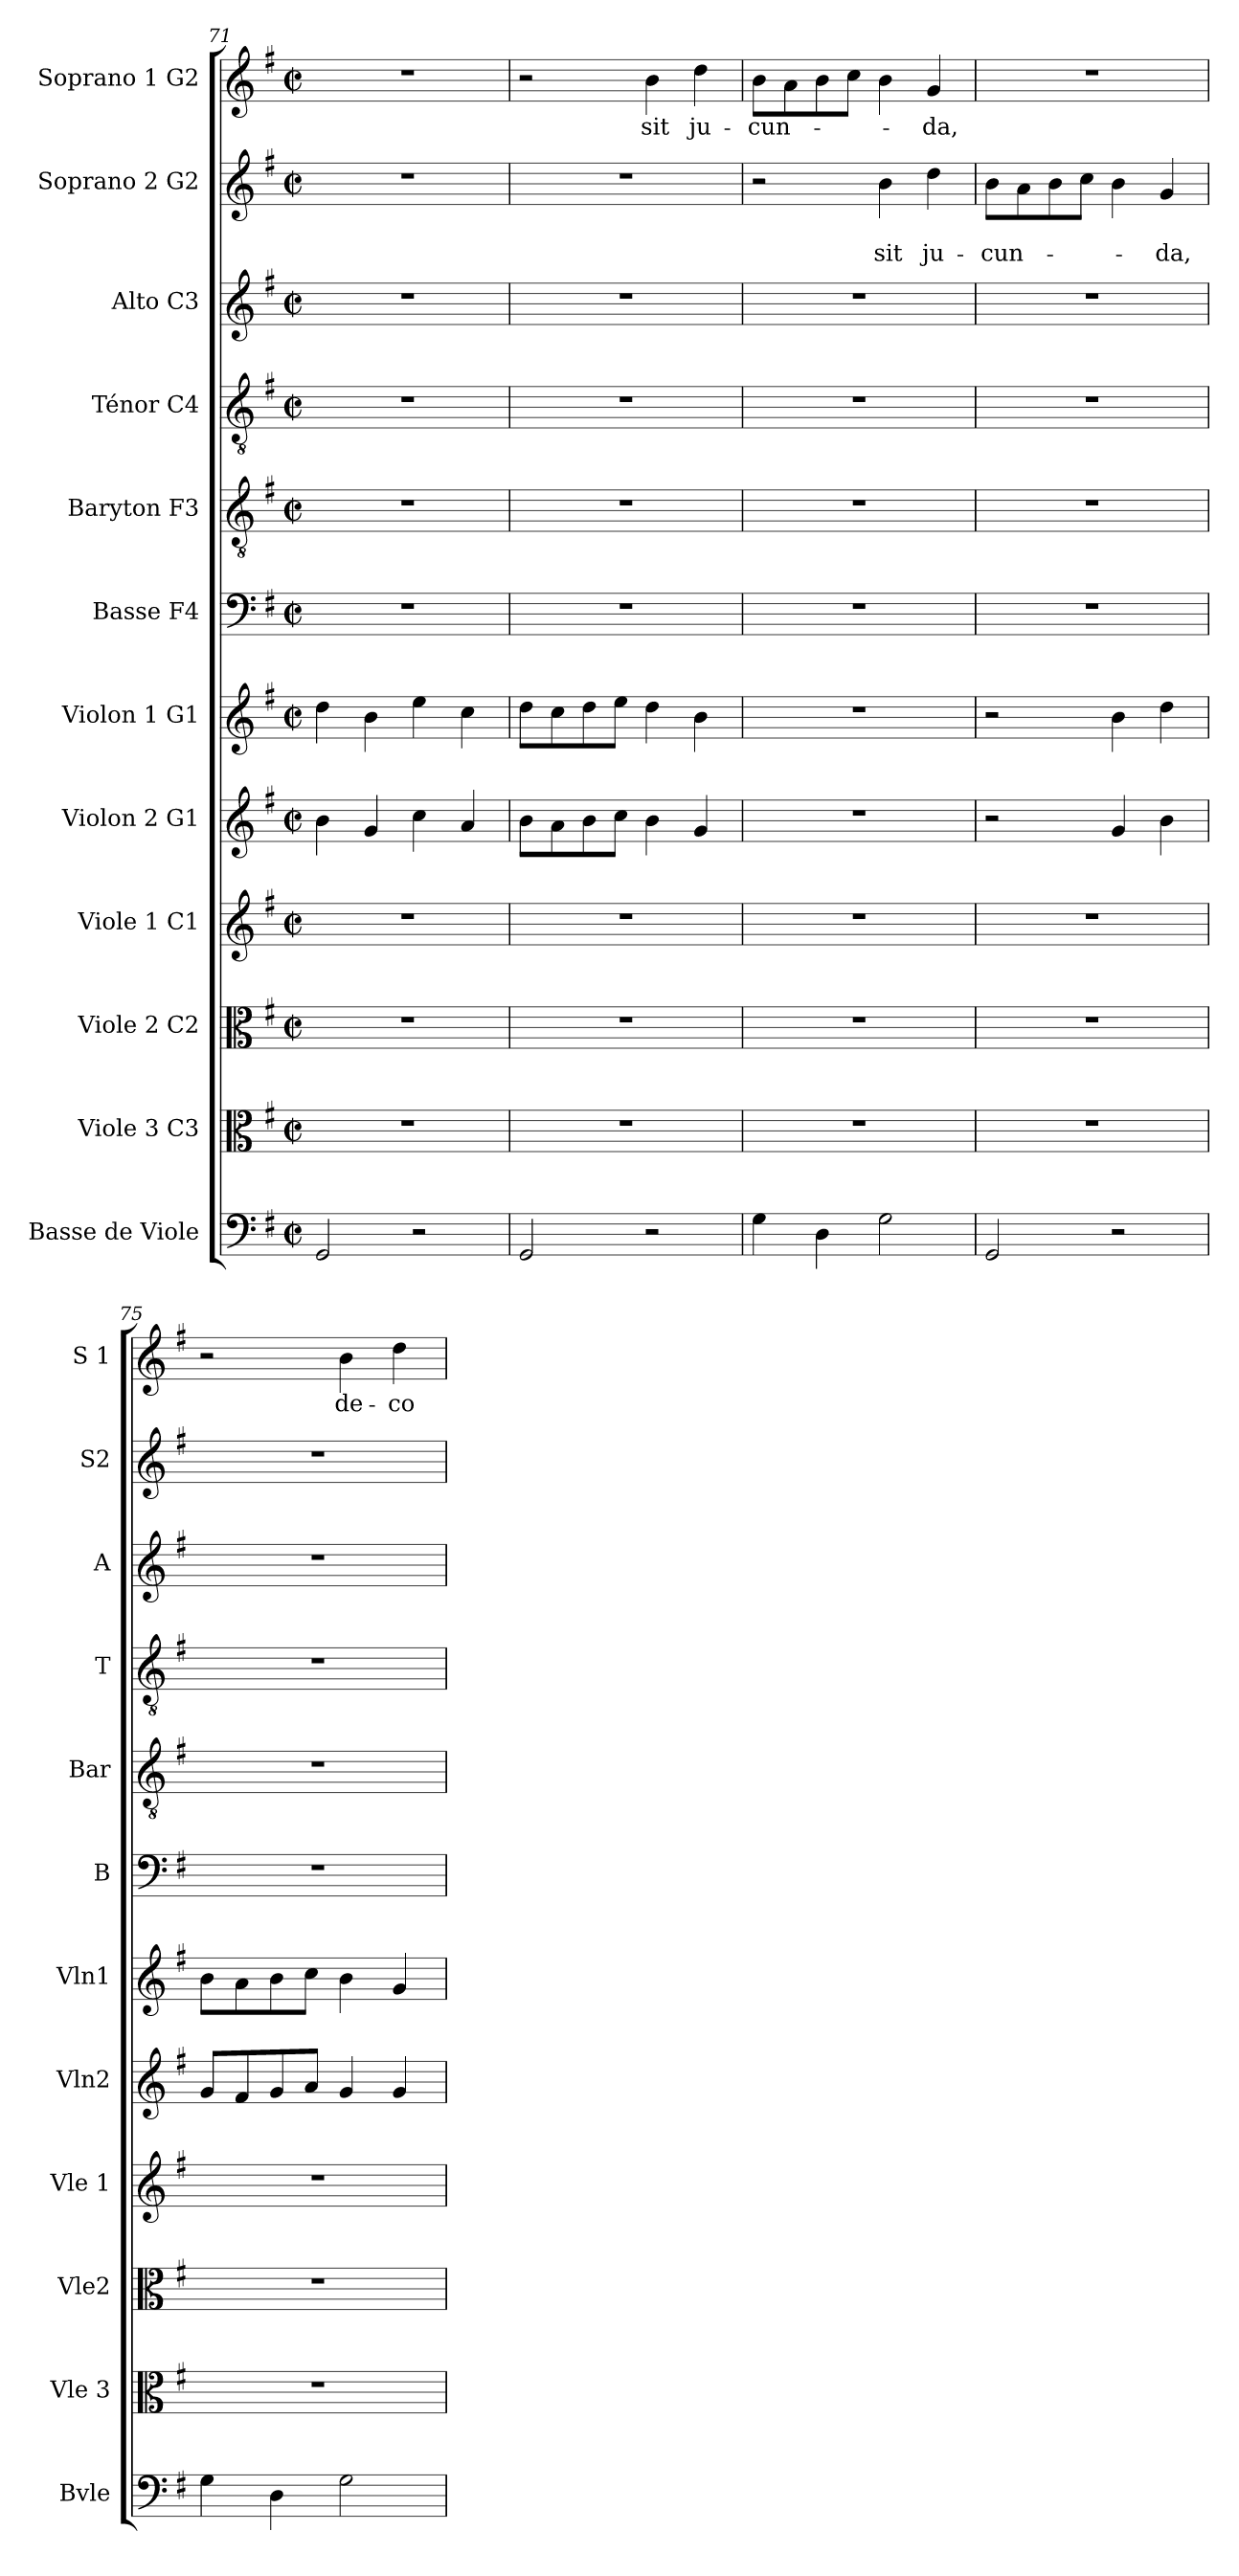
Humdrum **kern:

**kern	**kern	**kern	**kern	**kern	**kern	**kern	**kern	**kern	**kern	**kern	**text	**text	**kern	**text
*part12	*part11	*part10	*part9	*part8	*part7	*part6	*part5	*part4	*part3	*part2	*part2	*part2	*part1	*part1
*staff12	*staff11	*staff10	*staff9	*staff8	*staff7	*staff6	*staff5	*staff4	*staff3	*staff2	*staff2	*staff2	*staff1	*staff1
*I"Basse de Viole	*I"Viole 3 C3	*I"Viole 2 C2	*I"Viole 1 C1	*I"Violon 2 G1	*I"Violon 1 G1	*I"Basse F4	*I"Baryton F3	*I"Ténor C4	*I"Alto C3	*I"Soprano 2 G2	*	*	*I"Soprano 1 G2	*
*I'Bvle	*I'Vle 3	*I'Vle2	*I'Vle 1	*I'Vln2	*I'Vln1	*I'B	*I'Bar	*I'T	*I'A	*I'S2	*	*	*I'S 1	*
*clefF4	*clefC3	*clefC3	*clefG2	*clefG2	*clefG2	*clefF4	*clefGv2	*clefGv2	*clefG2	*clefG2	*	*	*clefG2	*
*ITrd7c12	*	*	*	*	*	*	*	*	*	*	*	*	*	*
*k[f#]	*k[f#]	*k[f#]	*k[f#]	*k[f#]	*k[f#]	*k[f#]	*k[f#]	*k[f#]	*k[f#]	*k[f#]	*	*	*k[f#]	*
*G:	*G:	*G:	*G:	*G:	*G:	*G:	*G:	*G:	*G:	*G:	*	*	*G:	*
*M2/2	*M2/2	*M2/2	*M2/2	*M2/2	*M2/2	*M2/2	*M2/2	*M2/2	*M2/2	*M2/2	*	*	*M2/2	*
*met(c|)	*met(c|)	*met(c|)	*met(c|)	*met(c|)	*met(c|)	*met(c|)	*met(c|)	*met(c|)	*met(c|)	*met(c|)	*	*	*met(c|)	*
=71	=71	=71	=71	=71	=71	=71	=71	=71	=71	=71	=71	=71	=71	=71
2GGG/	1r	1r	1r	4b\	4dd\	1r	1r	1r	1r	1r	.	.	1r	.
.	.	.	.	4g/	4b\	.	.	.	.	.	.	.	.	.
2r	.	.	.	4cc\	4ee\	.	.	.	.	.	.	.	.	.
.	.	.	.	4a/	4cc\	.	.	.	.	.	.	.	.	.
=72	=72	=72	=72	=72	=72	=72	=72	=72	=72	=72	=72	=72	=72	=72
2GGG/	1r	1r	1r	8b\L	8dd\L	1r	1r	1r	1r	1r	.	.	2r	.
.	.	.	.	8a\	8cc\	.	.	.	.	.	.	.	.	.
.	.	.	.	8b\	8dd\	.	.	.	.	.	.	.	.	.
.	.	.	.	8cc\J	8ee\J	.	.	.	.	.	.	.	.	.
!	!	!	!	!	!	!	!	!	!	!	!	!	!	!LO:LY:b
2r	.	.	.	4b\	4dd\	.	.	.	.	.	.	.	4b\	sit
!	!	!	!	!	!	!	!	!	!	!	!	!	!	!LO:LY:b
.	.	.	.	4g/	4b\	.	.	.	.	.	.	.	4dd\	ju-
!!LO:LB:g=z
=73	=73	=73	=73	=73	=73	=73	=73	=73	=73	=73	=73	=73	=73	=73
!	!	!	!	!	!	!	!	!	!	!	!	!	!	!LO:LY:b
4GG\	1r	1r	1r	1r	1r	1r	1r	1r	1r	2r	.	.	8b\L	-cun-
.	.	.	.	.	.	.	.	.	.	.	.	.	8a\	.
4DD\	.	.	.	.	.	.	.	.	.	.	.	.	8b\	.
.	.	.	.	.	.	.	.	.	.	.	.	.	8cc\J	.
!	!	!	!	!	!	!	!	!	!	!	!	!LO:LY:b	!	!
2GG\	.	.	.	.	.	.	.	.	.	4b\	.	sit	4b\	.
!	!	!	!	!	!	!	!	!	!	!	!	!LO:LY:b	!	!LO:LY:b
.	.	.	.	.	.	.	.	.	.	4dd\	.	ju-	4g/	-da,
=74	=74	=74	=74	=74	=74	=74	=74	=74	=74	=74	=74	=74	=74	=74
!	!	!	!	!	!	!	!	!	!	!	!	!LO:LY:b	!	!
2GGG/	1r	1r	1r	2r	2r	1r	1r	1r	1r	8b\L	.	-cun-	1r	.
.	.	.	.	.	.	.	.	.	.	8a\	.	.	.	.
.	.	.	.	.	.	.	.	.	.	8b\	.	.	.	.
.	.	.	.	.	.	.	.	.	.	8cc\J	.	.	.	.
2r	.	.	.	4g/	4b\	.	.	.	.	4b\	.	.	.	.
!	!	!	!	!	!	!	!	!	!	!	!	!LO:LY:b	!	!
.	.	.	.	4b\	4dd\	.	.	.	.	4g/	.	-da,	.	.
=75	=75	=75	=75	=75	=75	=75	=75	=75	=75	=75	=75	=75	=75	=75
4GG\	1r	1r	1r	8g/L	8b\L	1r	1r	1r	1r	1r	.	.	2r	.
.	.	.	.	8f#/	8a\	.	.	.	.	.	.	.	.	.
4DD\	.	.	.	8g/	8b\	.	.	.	.	.	.	.	.	.
.	.	.	.	8a/J	8cc\J	.	.	.	.	.	.	.	.	.
!	!	!	!	!	!	!	!	!	!	!	!	!	!	!LO:LY:b
2GG\	.	.	.	4g/	4b\	.	.	.	.	.	.	.	4b\	de-
!	!	!	!	!	!	!	!	!	!	!	!	!	!	!LO:LY:b:rj
.	.	.	.	4g/	4g/	.	.	.	.	.	.	.	4dd\	-co-
=	=	=	=	=	=	=	=	=	=	=	=	=	=	=
*-	*-	*-	*-	*-	*-	*-	*-	*-	*-	*-	*-	*-	*-	*-
